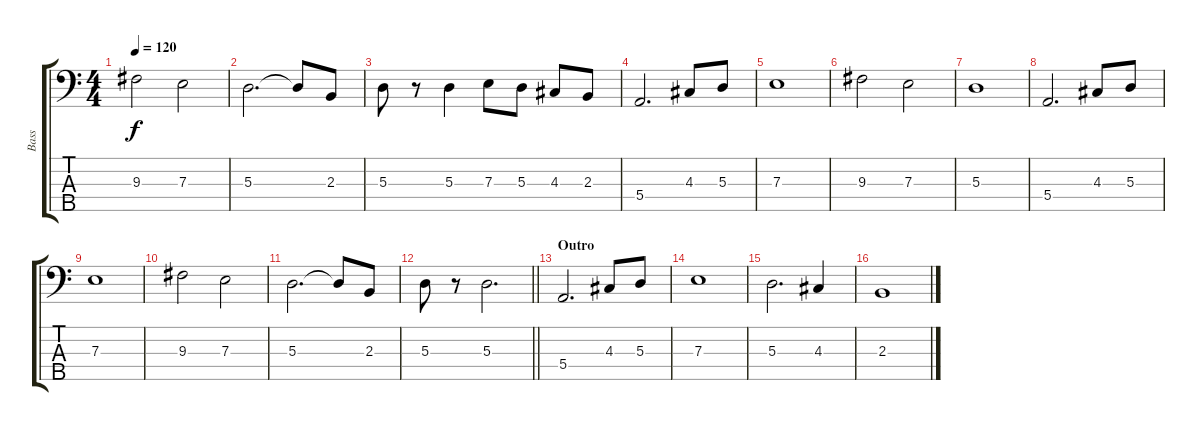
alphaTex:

\track ("Bass" "Bass") {instrument electricbassfinger}
\staff {score tabs}
\tuning (G2 D2 A1 E1 B0) {hide}
\ts (4 4)
\tempo 120
\clef f4
\ks c
9.3.2{dy f} 7.3.2 |
5.3.2{d} 5.3{t}.8 2.3.8 |
5.3.8 r.8 5.3.4 7.3.8 5.3.8 4.3.8 2.3.8 |
5.4.2{d} 4.3.8 5.3.8 |
7.3.1 |
9.3.2 7.3.2 |
5.3.1 |
5.4.2{d} 4.3.8 5.3.8 |
7.3.1 |
9.3.2 7.3.2 |
5.3.2{d} 5.3{t}.8 2.3.8 |
\barLineRight lightlight
5.3.8 r.8 5.3.2{d} |
\section ("" "Outro")
5.4.2{d} 4.3.8 5.3.8 |
7.3.1 |
5.3.2{d} 4.3.4 |
2.3.1
